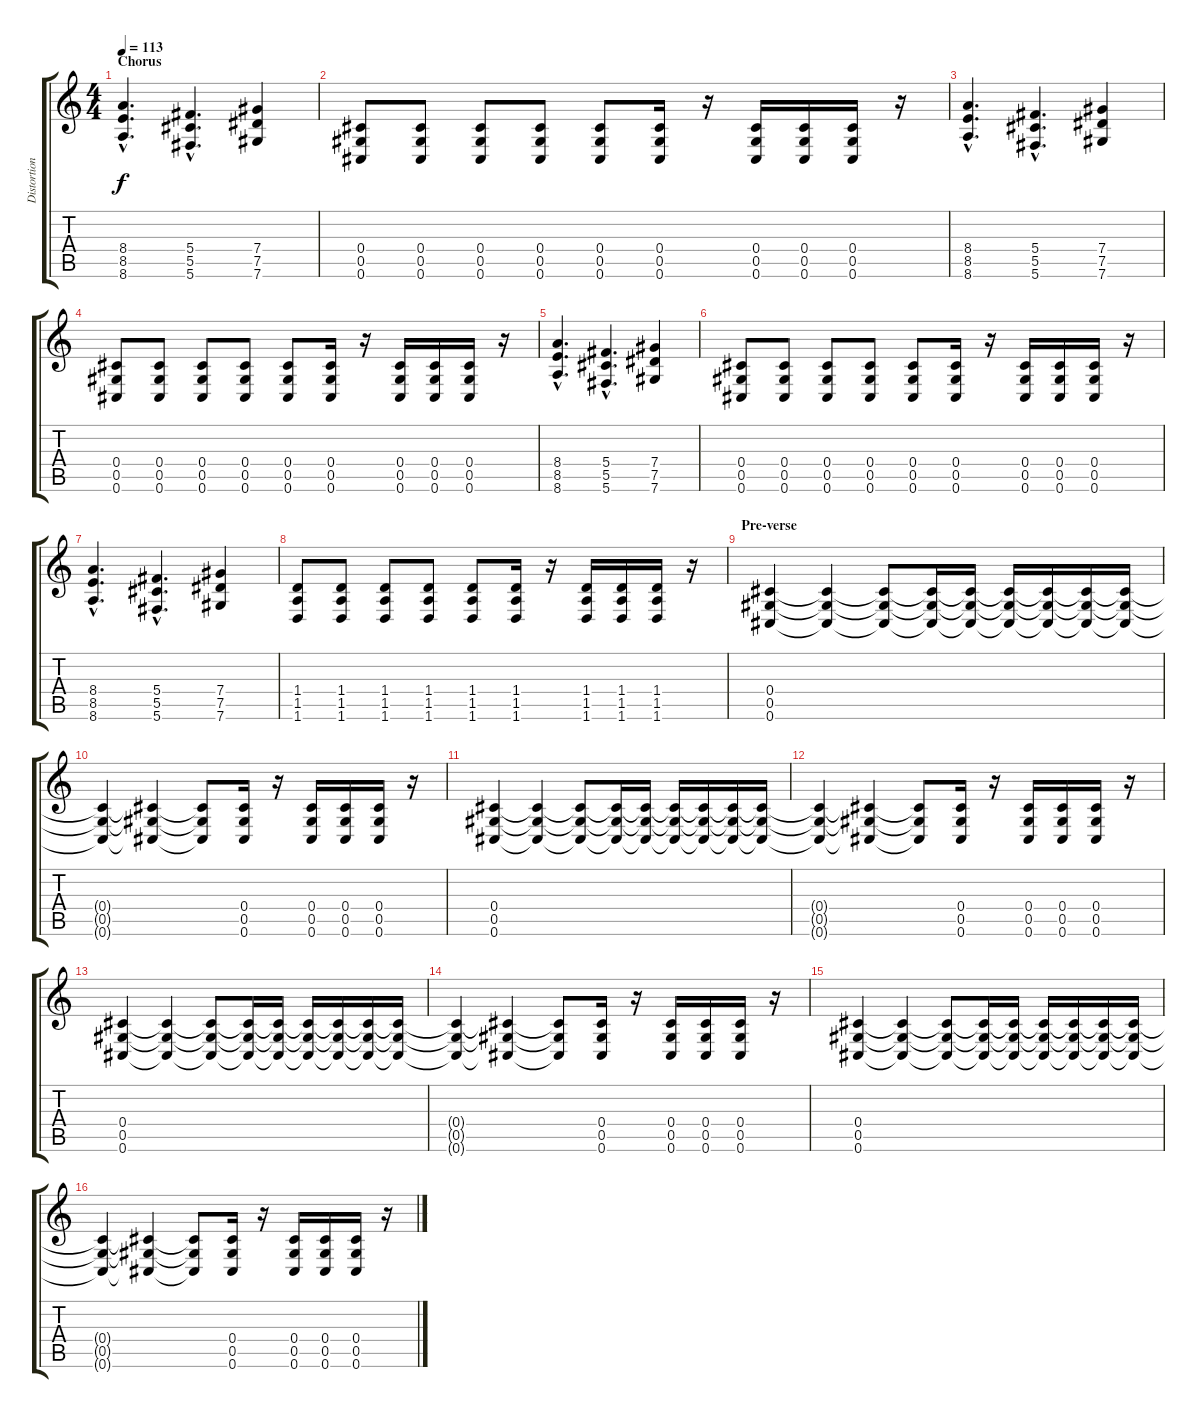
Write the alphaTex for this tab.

\track ("Distortion 2" "Distortion") {instrument distortionguitar}
\staff {score tabs}
\tuning (Eb4 Bb3 Gb3 Db3 Ab2 Db2) {hide}
\ts (4 4)
\section ("" "Chorus")
\tempo 113
\clef g2
\ks c
(8.4{hac} 8.5{hac} 8.6{hac}).4{d dy f} (5.4{hac} 5.5{hac} 5.6{hac}).4{d} (7.4 7.5 7.6).4 |
(0.4 0.5 0.6).8 (0.4 0.5 0.6).8 (0.4 0.5 0.6).8 (0.4 0.5 0.6).8 (0.4 0.5 0.6).8 (0.4 0.5 0.6).16 r.16 (0.4 0.5 0.6).16 (0.4 0.5 0.6).16 (0.4 0.5 0.6).16 r.16 |
(8.4{hac} 8.5{hac} 8.6{hac}).4{d} (5.4{hac} 5.5{hac} 5.6{hac}).4{d} (7.4 7.5 7.6).4 |
(0.4 0.5 0.6).8 (0.4 0.5 0.6).8 (0.4 0.5 0.6).8 (0.4 0.5 0.6).8 (0.4 0.5 0.6).8 (0.4 0.5 0.6).16 r.16 (0.4 0.5 0.6).16 (0.4 0.5 0.6).16 (0.4 0.5 0.6).16 r.16 |
(8.4{hac} 8.5{hac} 8.6{hac}).4{d} (5.4{hac} 5.5{hac} 5.6{hac}).4{d} (7.4 7.5 7.6).4 |
(0.4 0.5 0.6).8 (0.4 0.5 0.6).8 (0.4 0.5 0.6).8 (0.4 0.5 0.6).8 (0.4 0.5 0.6).8 (0.4 0.5 0.6).16 r.16 (0.4 0.5 0.6).16 (0.4 0.5 0.6).16 (0.4 0.5 0.6).16 r.16 |
(8.4{hac} 8.5{hac} 8.6{hac}).4{d} (5.4{hac} 5.5{hac} 5.6{hac}).4{d} (7.4 7.5 7.6).4 |
(1.4 1.5 1.6).8 (1.4 1.5 1.6).8 (1.4 1.5 1.6).8 (1.4 1.5 1.6).8 (1.4 1.5 1.6).8 (1.4 1.5 1.6).16 r.16 (1.4 1.5 1.6).16 (1.4 1.5 1.6).16 (1.4 1.5 1.6).16 r.16 |
\section ("" "Pre-verse")
(0.4 0.5 0.6).4 (0.4{t} 0.5{t} 0.6{t}).4 (0.4{t} 0.5{t} 0.6{t}).8 (0.4{t} 0.5{t} 0.6{t}).16 (0.4{t} 0.5{t} 0.6{t}).16 (0.4{t} 0.5{t} 0.6{t}).16 (0.4{t} 0.5{t} 0.6{t}).16 (0.4{t} 0.5{t} 0.6{t}).16 (0.4{t} 0.5{t} 0.6{t}).16 |
(0.4{t} 0.5{t} 0.6{t}).4 (0.4{t} 0.5{t} 0.6{t}).4 (0.4{t} 0.5{t} 0.6{t}).8 (0.4 0.5 0.6).16 r.16 (0.4 0.5 0.6).16 (0.4 0.5 0.6).16 (0.4 0.5 0.6).16 r.16 |
(0.4 0.5 0.6).4 (0.4{t} 0.5{t} 0.6{t}).4 (0.4{t} 0.5{t} 0.6{t}).8 (0.4{t} 0.5{t} 0.6{t}).16 (0.4{t} 0.5{t} 0.6{t}).16 (0.4{t} 0.5{t} 0.6{t}).16 (0.4{t} 0.5{t} 0.6{t}).16 (0.4{t} 0.5{t} 0.6{t}).16 (0.4{t} 0.5{t} 0.6{t}).16 |
(0.4{t} 0.5{t} 0.6{t}).4 (0.4{t} 0.5{t} 0.6{t}).4 (0.4{t} 0.5{t} 0.6{t}).8 (0.4 0.5 0.6).16 r.16 (0.4 0.5 0.6).16 (0.4 0.5 0.6).16 (0.4 0.5 0.6).16 r.16 |
(0.4 0.5 0.6).4 (0.4{t} 0.5{t} 0.6{t}).4 (0.4{t} 0.5{t} 0.6{t}).8 (0.4{t} 0.5{t} 0.6{t}).16 (0.4{t} 0.5{t} 0.6{t}).16 (0.4{t} 0.5{t} 0.6{t}).16 (0.4{t} 0.5{t} 0.6{t}).16 (0.4{t} 0.5{t} 0.6{t}).16 (0.4{t} 0.5{t} 0.6{t}).16 |
(0.4{t} 0.5{t} 0.6{t}).4 (0.4{t} 0.5{t} 0.6{t}).4 (0.4{t} 0.5{t} 0.6{t}).8 (0.4 0.5 0.6).16 r.16 (0.4 0.5 0.6).16 (0.4 0.5 0.6).16 (0.4 0.5 0.6).16 r.16 |
(0.4 0.5 0.6).4 (0.4{t} 0.5{t} 0.6{t}).4 (0.4{t} 0.5{t} 0.6{t}).8 (0.4{t} 0.5{t} 0.6{t}).16 (0.4{t} 0.5{t} 0.6{t}).16 (0.4{t} 0.5{t} 0.6{t}).16 (0.4{t} 0.5{t} 0.6{t}).16 (0.4{t} 0.5{t} 0.6{t}).16 (0.4{t} 0.5{t} 0.6{t}).16 |
(0.4{t} 0.5{t} 0.6{t}).4 (0.4{t} 0.5{t} 0.6{t}).4 (0.4{t} 0.5{t} 0.6{t}).8 (0.4 0.5 0.6).16 r.16 (0.4 0.5 0.6).16 (0.4 0.5 0.6).16 (0.4 0.5 0.6).16 r.16
